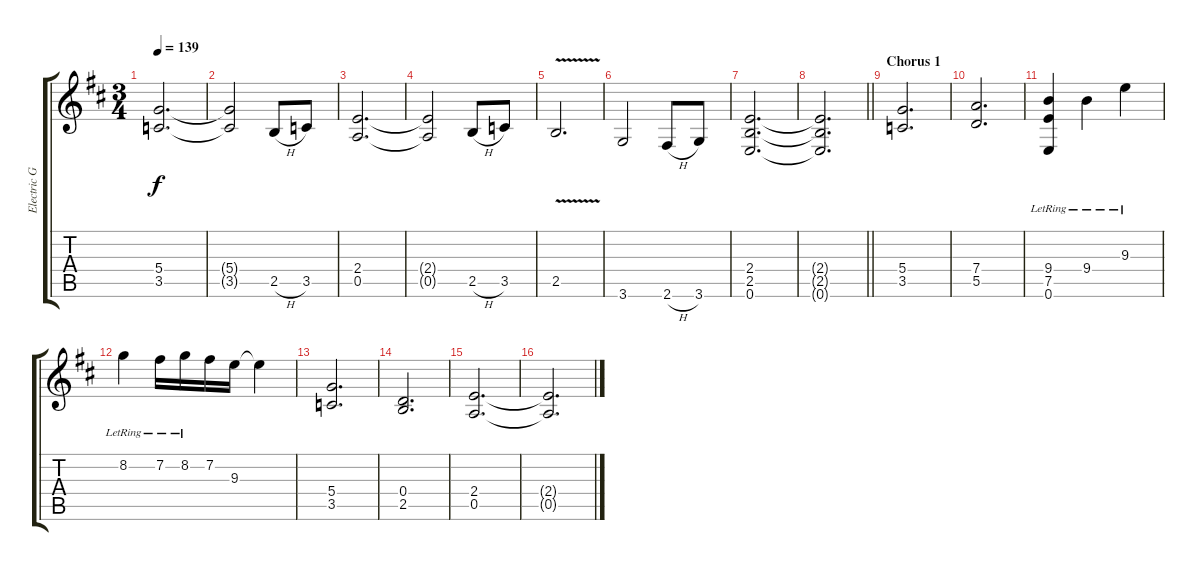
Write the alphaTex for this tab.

\track ("Electric Guitar" "Electric G") {instrument distortionguitar}
\staff {score tabs}
\tuning (E4 B3 G3 D3 A2 E2) {hide}
\ts (3 4)
\tempo 139
\clef g2
\ks d
(5.4 3.5).2{d dy f} |
(5.4{t} 3.5{t}).2 2.5{h}.8 3.5.8 |
(2.4 0.5).2{d} |
(2.4{t} 0.5{t}).2 2.5{h}.8 3.5.8 |
2.5{v}.2{d} |
3.6.2 2.6{h}.8 3.6.8 |
(2.4 2.5 0.6).2{d} |
\barLineRight lightlight
(2.4{t} 2.5{t} 0.6{t}).2{d} |
\section ("" "Chorus 1")
(5.4 3.5).2{d} |
(7.4 5.5).2{d} |
(9.4{lr} 7.5{lr} 0.6{lr}).4 9.4{lr}.4 9.3{lr}.4 |
8.2{lr}.4 7.2{lr}.16 8.2{lr}.16 7.2.16 9.3.16 9.3{t}.4 |
(5.4 3.5).2{d} |
(0.4 2.5).2{d} |
(2.4 0.5).2{d} |
(2.4{t} 0.5{t}).2{d}
